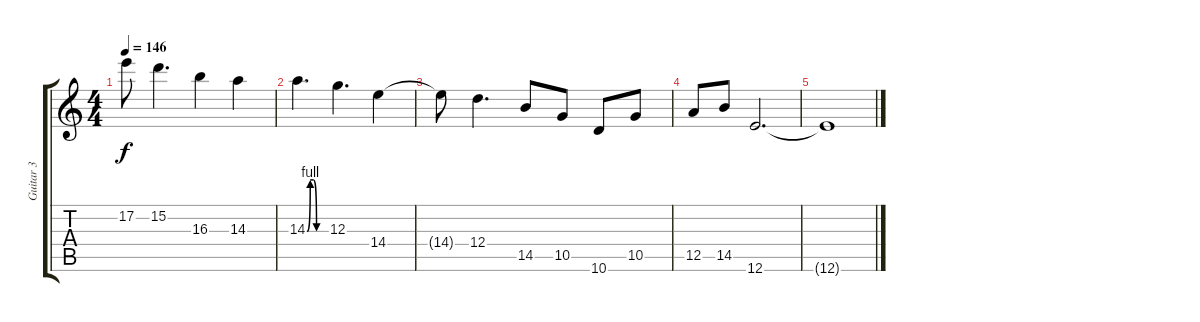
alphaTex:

\track ("Guitar 3" "Guitar 3") {instrument overdrivenguitar}
\staff {score tabs}
\tuning (E4 B3 G3 D3 A2 E2) {hide}
\ts (4 4)
\tempo 146
\clef g2
\ks c
17.2{t}.8{dy f} 15.2.4{d} 16.3.4 14.3.4 |
14.3{be (custom 0 0 10 4 20 4 30 0 60 0)}.4{d} 12.3.4{d} 14.4.4 |
14.4{t}.8 12.4.4{d} 14.5.8 10.5.8 10.6.8 10.5.8 |
12.5.8 14.5.8 12.6.2{d} |
12.6{t}.1
